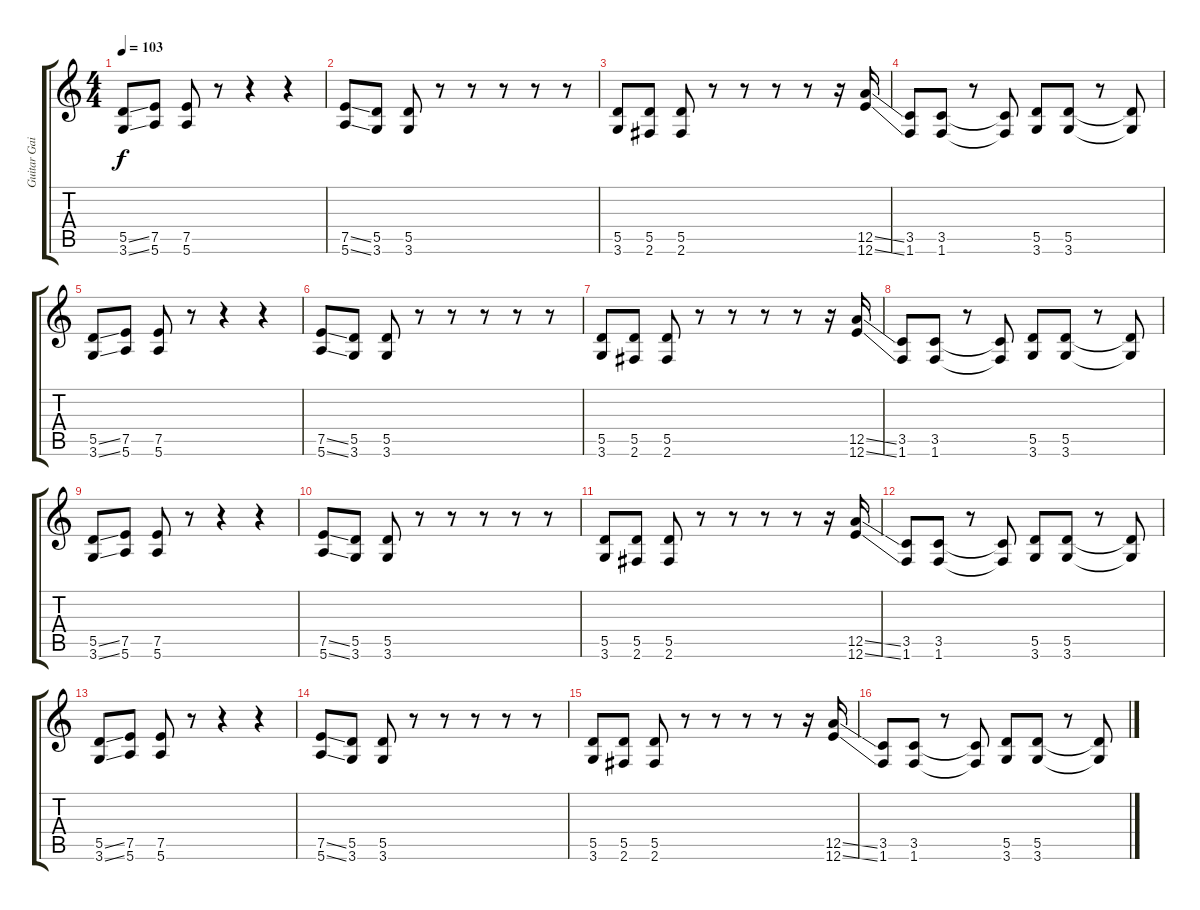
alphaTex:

\track ("Guitar Gain" "Guitar Gai") {instrument electricbassfinger}
\staff {score tabs}
\tuning (E4 B3 G3 D3 A2 E2) {hide}
\ts (4 4)
\tempo 103
\clef g2
\ks c
(5.5{ss} 3.6{ss}).8{dy f} (7.5 5.6).8 (7.5 5.6).8 r.8 r.4 r.4 |
(7.5{ss} 5.6{ss}).8 (5.5 3.6).8 (5.5 3.6).8 r.8 r.8 r.8 r.8 r.8 |
(5.5 3.6).8 (5.5 2.6).8 (5.5 2.6).8 r.8 r.8 r.8 r.8 r.16 (12.5{ss} 12.6{ss}).16 |
(3.5 1.6).8 (3.5 1.6).8 r.8 (3.5{t} 1.6{t}).8 (5.5 3.6).8 (5.5 3.6).8 r.8 (5.5{t} 3.6{t}).8 |
(5.5{ss} 3.6{ss}).8 (7.5 5.6).8 (7.5 5.6).8 r.8 r.4 r.4 |
(7.5{ss} 5.6{ss}).8 (5.5 3.6).8 (5.5 3.6).8 r.8 r.8 r.8 r.8 r.8 |
(5.5 3.6).8 (5.5 2.6).8 (5.5 2.6).8 r.8 r.8 r.8 r.8 r.16 (12.5{ss} 12.6{ss}).16 |
(3.5 1.6).8 (3.5 1.6).8 r.8 (3.5{t} 1.6{t}).8 (5.5 3.6).8 (5.5 3.6).8 r.8 (5.5{t} 3.6{t}).8 |
(5.5{ss} 3.6{ss}).8 (7.5 5.6).8 (7.5 5.6).8 r.8 r.4 r.4 |
(7.5{ss} 5.6{ss}).8 (5.5 3.6).8 (5.5 3.6).8 r.8 r.8 r.8 r.8 r.8 |
(5.5 3.6).8 (5.5 2.6).8 (5.5 2.6).8 r.8 r.8 r.8 r.8 r.16 (12.5{ss} 12.6{ss}).16 |
(3.5 1.6).8 (3.5 1.6).8 r.8 (3.5{t} 1.6{t}).8 (5.5 3.6).8 (5.5 3.6).8 r.8 (5.5{t} 3.6{t}).8 |
(5.5{ss} 3.6{ss}).8 (7.5 5.6).8 (7.5 5.6).8 r.8 r.4 r.4 |
(7.5{ss} 5.6{ss}).8 (5.5 3.6).8 (5.5 3.6).8 r.8 r.8 r.8 r.8 r.8 |
(5.5 3.6).8 (5.5 2.6).8 (5.5 2.6).8 r.8 r.8 r.8 r.8 r.16 (12.5{ss} 12.6{ss}).16 |
(3.5 1.6).8 (3.5 1.6).8 r.8 (3.5{t} 1.6{t}).8 (5.5 3.6).8 (5.5 3.6).8 r.8 (5.5{t} 3.6{t}).8
